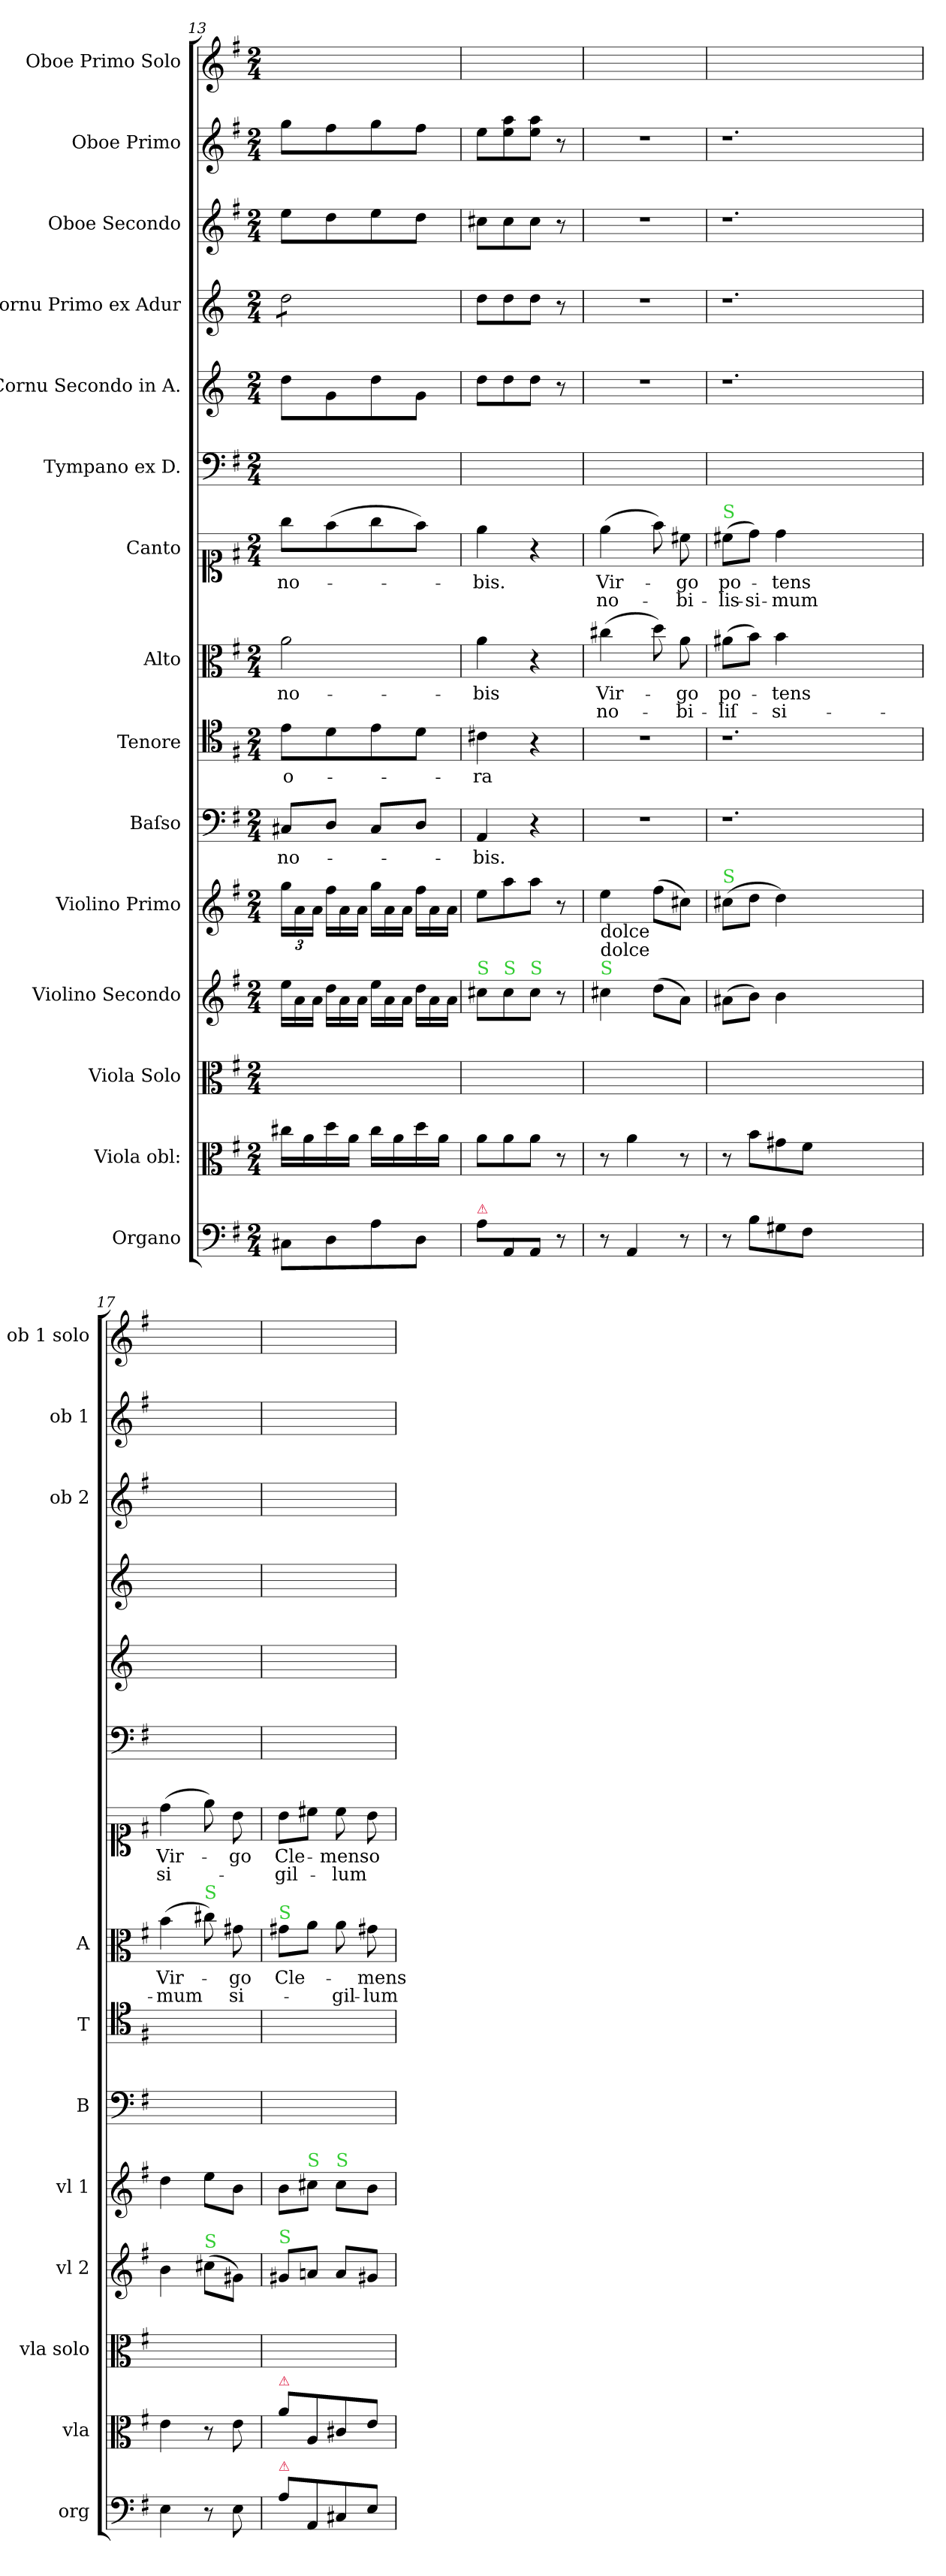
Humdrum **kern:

**kern	**kern	**kern	**kern	**kern	**kern	**text	**kern	**text	**kern	**text	**text	**kern	**text	**text	**kern	**kern	**kern	**kern	**kern	**kern
*part15	*part14	*part13	*part12	*part11	*part10	*part10	*part9	*part9	*part8	*part8	*part8	*part7	*part7	*part7	*part6	*part5	*part4	*part3	*part2	*part1
*staff15	*staff14	*staff13	*staff12	*staff11	*staff10	*staff10	*staff9	*staff9	*staff8	*staff8	*staff8	*staff7	*staff7	*staff7	*staff6	*staff5	*staff4	*staff3	*staff2	*staff1
*I"Organo	*I"Viola obl:	*I"Viola Solo	*I"Violino Secondo	*I"Violino Primo	*I"Baſso	*	*I"Tenore	*	*I"Alto	*	*	*I"Canto	*	*	*I"Tympano ex D.	*I"Cornu Secondo in A.	*I"Cornu Primo ex Adur	*I"Oboe Secondo	*I"Oboe Primo	*I"Oboe Primo Solo
*I'org	*I'vla	*I'vla solo	*I'vl 2	*I'vl 1	*I'B	*	*I'T	*	*I'A	*	*	*	*	*	*	*	*	*I'ob 2	*I'ob 1	*I'ob 1 solo
*clefF4	*clefC3	*clefC3	*clefG2	*clefG2	*clefF4	*	*clefC4	*	*clefC3	*	*	*clefC1	*	*	*clefF4	*clefG2	*clefG2	*clefG2	*clefG2	*clefG2
*	*	*	*	*	*	*	*	*	*	*	*	*	*	*	*	*ITrd3c5	*ITrd3c5	*	*	*
*k[f#]	*k[f#]	*k[f#]	*k[f#]	*k[f#]	*k[f#]	*	*k[f#]	*	*k[f#]	*	*	*k[f#]	*	*	*k[f#]	*k[f#]	*k[f#]	*k[f#]	*k[f#]	*k[f#]
*G:	*G:	*G:	*G:	*G:	*G:	*	*G:	*	*G:	*	*	*G:	*	*	*G:	*G:	*G:	*G:	*G:	*G:
*M2/4	*M2/4	*M2/4	*M2/4	*M2/4	*M2/4	*	*M2/4	*	*M2/4	*	*	*M2/4	*	*	*M2/4	*M2/4	*M2/4	*M2/4	*M2/4	*M2/4
*	*	*	*Xtuplet	*	*	*	*	*	*	*	*	*	*	*	*	*	*	*	*	*
=13	=13	=13	=13	=13	=13	=13	=13	=13	=13	=13	=13	=13	=13	=13	=13	=13	=13	=13	=13	=13
*	*	*	*	*	*	*	*	*	*	*	*	*	*	*	*	*	*tremolo	*	*	*
8C#X\L	16cc#X\LL	2ryy	24ee\LL	24gg\LL	8C#X/L	no-	8e\L	o-	2a\	no-	.	8gg\L	no-	.	2ryy	8a\L	8a\L	8ee\L	8gg\L	2ryy
.	.	.	24a\	24a\	.	.	.	.	.	.	.	.	.	.	.	.	.	.	.	.
.	16a\	.	.	.	.	.	.	.	.	.	.	.	.	.	.	.	.	.	.	.
.	.	.	24a\JJ	24a\JJ	.	.	.	.	.	.	.	.	.	.	.	.	.	.	.	.
*	*	*	*	*Xtuplet	*	*	*	*	*	*	*	*	*	*	*	*	*	*	*	*
8D\	16dd\	.	24dd\LL	24ff#\LL	8D/J	.	8d\	.	.	.	.	(8ff#\	.	.	.	8d\	8a\	8dd\	8ff#\	.
.	.	.	24a\	24a\	.	.	.	.	.	.	.	.	.	.	.	.	.	.	.	.
.	16a\JJ	.	.	.	.	.	.	.	.	.	.	.	.	.	.	.	.	.	.	.
.	.	.	24a\JJ	24a\JJ	.	.	.	.	.	.	.	.	.	.	.	.	.	.	.	.
8A\	16cc#\LL	.	24ee\LL	24gg\LL	8C#/L	.	8e\	.	.	.	.	8gg\	.	.	.	8a\	8a\	8ee\	8gg\	.
.	.	.	24a\	24a\	.	.	.	.	.	.	.	.	.	.	.	.	.	.	.	.
.	16a\	.	.	.	.	.	.	.	.	.	.	.	.	.	.	.	.	.	.	.
.	.	.	24a\JJ	24a\JJ	.	.	.	.	.	.	.	.	.	.	.	.	.	.	.	.
8D\J	16dd\	.	24dd\LL	24ff#\LL	8D/J	.	8d\J	.	.	.	.	8ff#\J)	.	.	.	8d\J	8a\J	8dd\J	8ff#\J	.
*	*	*	*	*	*	*	*	*	*	*	*	*	*	*	*	*	*Xtremolo	*	*	*
.	.	.	24a\	24a\	.	.	.	.	.	.	.	.	.	.	.	.	.	.	.	.
.	16a\JJ	.	.	.	.	.	.	.	.	.	.	.	.	.	.	.	.	.	.	.
.	.	.	24a\JJ	24a\JJ	.	.	.	.	.	.	.	.	.	.	.	.	.	.	.	.
=14	=14	=14	=14	=14	=14	=14	=14	=14	=14	=14	=14	=14	=14	=14	=14	=14	=14	=14	=14	=14
!	!	!	!LO:TX:a:color=limegreen:t=S	!	!	!	!	!	!	!	!	!	!	!	!	!	!	!	!	!
!LO:TX:a:color=crimson:t=⚠	!	!	!	!	!	!	!	!	!	!	!	!	!	!	!	!	!	!	!	!
8A\L	8a\L	2ryy	8cc#X\L	8ee\L	4AA/	-bis.	4c#X\	-ra	4a\	-bis	.	4ee\	-bis.	.	2ryy	8a\L	8a\L	8cc#X\L	8ee\L	2ryy
!	!	!	!LO:TX:a:color=limegreen:t=S	!	!	!	!	!	!	!	!	!	!	!	!	!	!	!	!	!
8AA/	8a\	.	8cc#\	8aa\	.	.	.	.	.	.	.	.	.	.	.	8a\	8a\	8cc#\	8ee\ 8aa\	.
!	!	!	!LO:TX:a:color=limegreen:t=S	!	!	!	!	!	!	!	!	!	!	!	!	!	!	!	!	!
8AA/J	8a\J	.	8cc#\J	8aa\J	4r	.	4r	.	4r	.	.	4r	.	.	.	8a\J	8a\J	8cc#\J	8ee\ 8aa\J	.
8r	8r	.	8r	8r	.	.	.	.	.	.	.	.	.	.	.	8r	8r	8r	8r	.
=15	=15	=15	=15	=15	=15	=15	=15	=15	=15	=15	=15	=15	=15	=15	=15	=15	=15	=15	=15	=15
!	!	!	!	!LO:TX:b:t=dolce	!	!	!	!	!	!	!	!	!	!	!	!	!	!	!	!
!	!	!	!LO:TX:a:color=limegreen:t=S	!	!	!	!	!	!	!	!	!	!	!	!	!	!	!	!	!
!	!	!	!LO:TX:a:t=dolce	!	!	!	!	!	!	!	!	!	!	!	!	!	!	!	!	!
8r	8r	2ryy	4cc#X\	4ee\	2r	.	2r	.	(4cc#X\	Vir-	no-	(4ee\	Vir-	no-	2ryy	2r	2r	2r	2r	2ryy
4AA/	4a\	.	.	.	.	.	.	.	.	.	.	.	.	.	.	.	.	.	.	.
.	.	.	(8dd\L	(8ff#\L	.	.	.	.	8dd\)	.	.	8ff#\)	.	.	.	.	.	.	.	.
8r	8r	.	8a\J)	8cc#X\J)	.	.	.	.	8a\	-go	-bi-	8cc#X\	-go	-bi-	.	.	.	.	.	.
=16	=16	=16	=16	=16	=16	=16	=16	=16	=16	=16	=16	=16	=16	=16	=16	=16	=16	=16	=16	=16
!	!	!	!	!	!	!	!	!	!	!	!	!LO:TX:a:color=limegreen:t=S	!	!	!	!	!	!	!	!
!	!	!	!	!LO:TX:a:color=limegreen:t=S	!	!	!	!	!	!	!	!	!	!	!	!	!	!	!	!
8r	8r	2ryy	(8a#X\L	(8cc#X\L	1.r	.	1.r	.	(8a#X\L	po-	-liſ-	(8cc#X\L	po-	-lis-	2ryy	1.r	1.r	1.r	1.r	2ryy
8B\L	8b\L	.	8b\J)	8dd\J	.	.	.	.	8b\J)	.	.	8dd\J)	.	si-	.	.	.	.	.	.
8G#X\	8g#X\	.	4b\	4dd\)	.	.	.	.	4b\	-tens	-si-	4dd\	-tens	-mum	.	.	.	.	.	.
8F#\J	8f#\J	.	.	.	.	.	.	.	.	.	.	.	.	.	.	.	.	.	.	.
1ryy	1ryy	1ryy	1ryy	1ryy	.	.	.	.	1ryy	.	.	1ryy	.	.	1ryy	.	.	.	.	1ryy
=17	=17	=17	=17	=17	=17	=17	=17	=17	=17	=17	=17	=17	=17	=17	=17	=17	=17	=17	=17	=17
4E\	4e\	2ryy	4b\	4dd\	2ryy	.	2ryy	.	(4b\	Vir-	-mum	(4dd\	Vir-	si-	2ryy	2ryy	2ryy	2ryy	2ryy	2ryy
!	!	!	!	!	!	!	!	!	!LO:TX:a:color=limegreen:t=S	!	!	!	!	!	!	!	!	!	!	!
!	!	!	!LO:TX:a:color=limegreen:t=S	!	!	!	!	!	!	!	!	!	!	!	!	!	!	!	!	!
8r	8r	.	(8cc#X\L	8ee\L	.	.	.	.	8cc#X\)	.	.	8ee\)	.	.	.	.	.	.	.	.
8E\	8e\	.	8g#X\J)	8b\J	.	.	.	.	8g#X\	-go	si-	8b\	-go	.	.	.	.	.	.	.
=18	=18	=18	=18	=18	=18	=18	=18	=18	=18	=18	=18	=18	=18	=18	=18	=18	=18	=18	=18	=18
!	!	!	!	!	!	!	!	!	!LO:TX:a:color=limegreen:t=S	!	!	!	!	!	!	!	!	!	!	!
!	!	!	!LO:TX:a:color=limegreen:t=S	!	!	!	!	!	!	!	!	!	!	!	!	!	!	!	!	!
!	!LO:TX:a:color=crimson:t=⚠	!	!	!	!	!	!	!	!	!	!	!	!	!	!	!	!	!	!	!
!LO:TX:a:color=crimson:t=⚠	!	!	!	!	!	!	!	!	!	!	!	!	!	!	!	!	!	!	!	!
8A\L	8a\L	2ryy	8g#X\L	8b\L	2ryy	.	2ryy	.	8g#X\L	Cle-	.	8b\L	Cle-	-gil-	2ryy	2ryy	2ryy	2ryy	2ryy	2ryy
!	!	!	!	!LO:TX:a:color=limegreen:t=S	!	!	!	!	!	!	!	!	!	!	!	!	!	!	!	!
8AA/	8A/	.	8an/J	8cc#X\J	.	.	.	.	8a\J	.	.	8cc#X\J	.	.	.	.	.	.	.	.
!	!	!	!	!LO:TX:a:color=limegreen:t=S	!	!	!	!	!	!	!	!	!	!	!	!	!	!	!	!
8C#X/	8c#X/	.	8a/L	8cc#\L	.	.	.	.	8a\	.	-gil-	8cc#\	-mens	-lum	.	.	.	.	.	.
8E/J	8e/J	.	8g#X/J	8b\J	.	.	.	.	8g#X\	-mens	-lum	8b\	o-	.	.	.	.	.	.	.
=	=	=	=	=	=	=	=	=	=	=	=	=	=	=	=	=	=	=	=	=
*-	*-	*-	*-	*-	*-	*-	*-	*-	*-	*-	*-	*-	*-	*-	*-	*-	*-	*-	*-	*-
